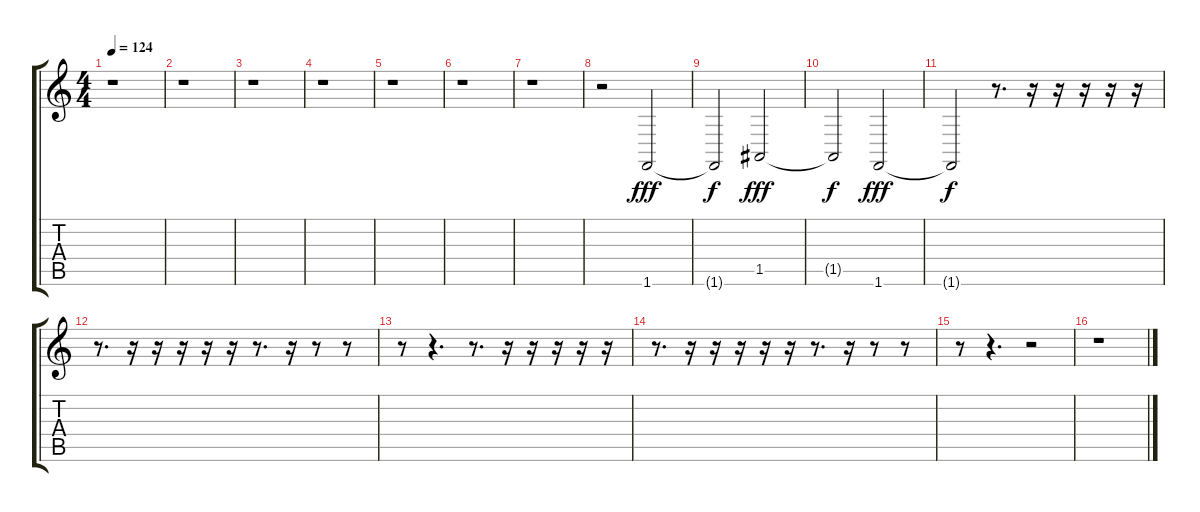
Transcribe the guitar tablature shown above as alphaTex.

\track "" {instrument lead1square}
\staff {score tabs}
\tuning (E4 B3 G3 D3 A2 E2) {hide}
\ts (4 4)
\tempo 124
\clef g2
\ks c
r.1{dy fff} |
r.1 |
r.1 |
r.1 |
r.1 |
r.1 |
r.1 |
r.2 1.6.2{volume 12 balance 10 instrument distortionguitar} |
1.6{t}.2{dy f} 1.5.2{dy fff} |
1.5{t}.2{dy f} 1.6.2{dy fff} |
1.6{t}.2{dy f} r.8{d} r.16 r.16 r.16 r.16 r.16 |
r.8{d} r.16 r.16 r.16 r.16 r.16 r.8{d} r.16 r.8 r.8 |
r.8 r.4{d} r.8{d} r.16 r.16 r.16 r.16 r.16 |
r.8{d} r.16 r.16 r.16 r.16 r.16 r.8{d} r.16 r.8 r.8 |
r.8 r.4{d} r.2 |
r.1
